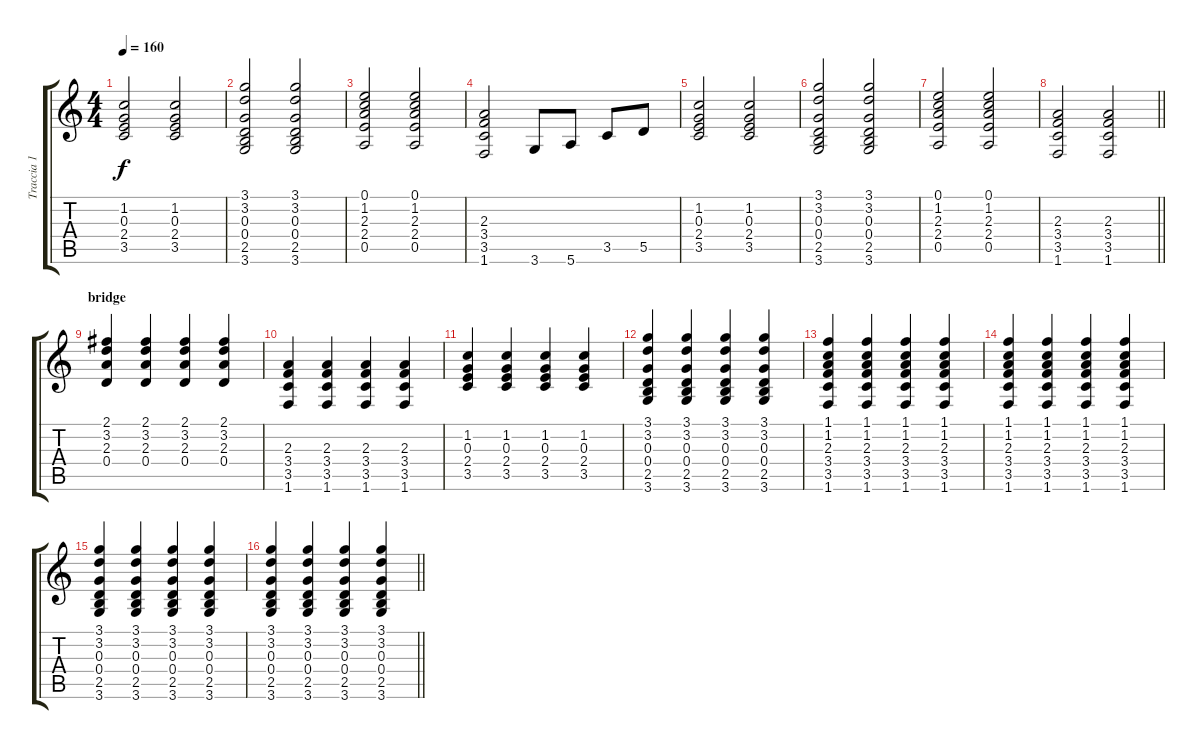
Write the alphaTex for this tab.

\track ("Traccia 1" "Traccia 1") {instrument acousticguitarsteel}
\staff {score tabs}
\tuning (E4 B3 G3 D3 A2 E2) {hide}
\ts (4 4)
\tempo 160
\clef g2
\ks c
(1.2 0.3 2.4 3.5).2{dy f} (1.2 0.3 2.4 3.5).2 |
(3.1 3.2 0.3 0.4 2.5 3.6).2 (3.1 3.2 0.3 0.4 2.5 3.6).2 |
(0.1 1.2 2.3 2.4 0.5).2 (0.1 1.2 2.3 2.4 0.5).2 |
(2.3 3.4 3.5 1.6).2 3.6.8 5.6.8 3.5.8 5.5.8 |
(1.2 0.3 2.4 3.5).2 (1.2 0.3 2.4 3.5).2 |
(3.1 3.2 0.3 0.4 2.5 3.6).2 (3.1 3.2 0.3 0.4 2.5 3.6).2 |
(0.1 1.2 2.3 2.4 0.5).2 (0.1 1.2 2.3 2.4 0.5).2 |
\barLineRight lightlight
(2.3 3.4 3.5 1.6).2 (2.3 3.4 3.5 1.6).2 |
\section ("" "bridge")
(2.1 3.2 2.3 0.4).4 (2.1 3.2 2.3 0.4).4 (2.1 3.2 2.3 0.4).4 (2.1 3.2 2.3 0.4).4 |
(2.3 3.4 3.5 1.6).4 (2.3 3.4 3.5 1.6).4 (2.3 3.4 3.5 1.6).4 (2.3 3.4 3.5 1.6).4 |
(1.2 0.3 2.4 3.5).4 (1.2 0.3 2.4 3.5).4 (1.2 0.3 2.4 3.5).4 (1.2 0.3 2.4 3.5).4 |
(3.1 3.2 0.3 0.4 2.5 3.6).4 (3.1 3.2 0.3 0.4 2.5 3.6).4 (3.1 3.2 0.3 0.4 2.5 3.6).4 (3.1 3.2 0.3 0.4 2.5 3.6).4 |
(1.1 1.2 2.3 3.4 3.5 1.6).4 (1.1 1.2 2.3 3.4 3.5 1.6).4 (1.1 1.2 2.3 3.4 3.5 1.6).4 (1.1 1.2 2.3 3.4 3.5 1.6).4 |
(1.1 1.2 2.3 3.4 3.5 1.6).4 (1.1 1.2 2.3 3.4 3.5 1.6).4 (1.1 1.2 2.3 3.4 3.5 1.6).4 (1.1 1.2 2.3 3.4 3.5 1.6).4 |
(3.1 3.2 0.3 0.4 2.5 3.6).4 (3.1 3.2 0.3 0.4 2.5 3.6).4 (3.1 3.2 0.3 0.4 2.5 3.6).4 (3.1 3.2 0.3 0.4 2.5 3.6).4 |
\barLineRight lightlight
(3.1 3.2 0.3 0.4 2.5 3.6).4 (3.1 3.2 0.3 0.4 2.5 3.6).4 (3.1 3.2 0.3 0.4 2.5 3.6).4 (3.1 3.2 0.3 0.4 2.5 3.6).4
